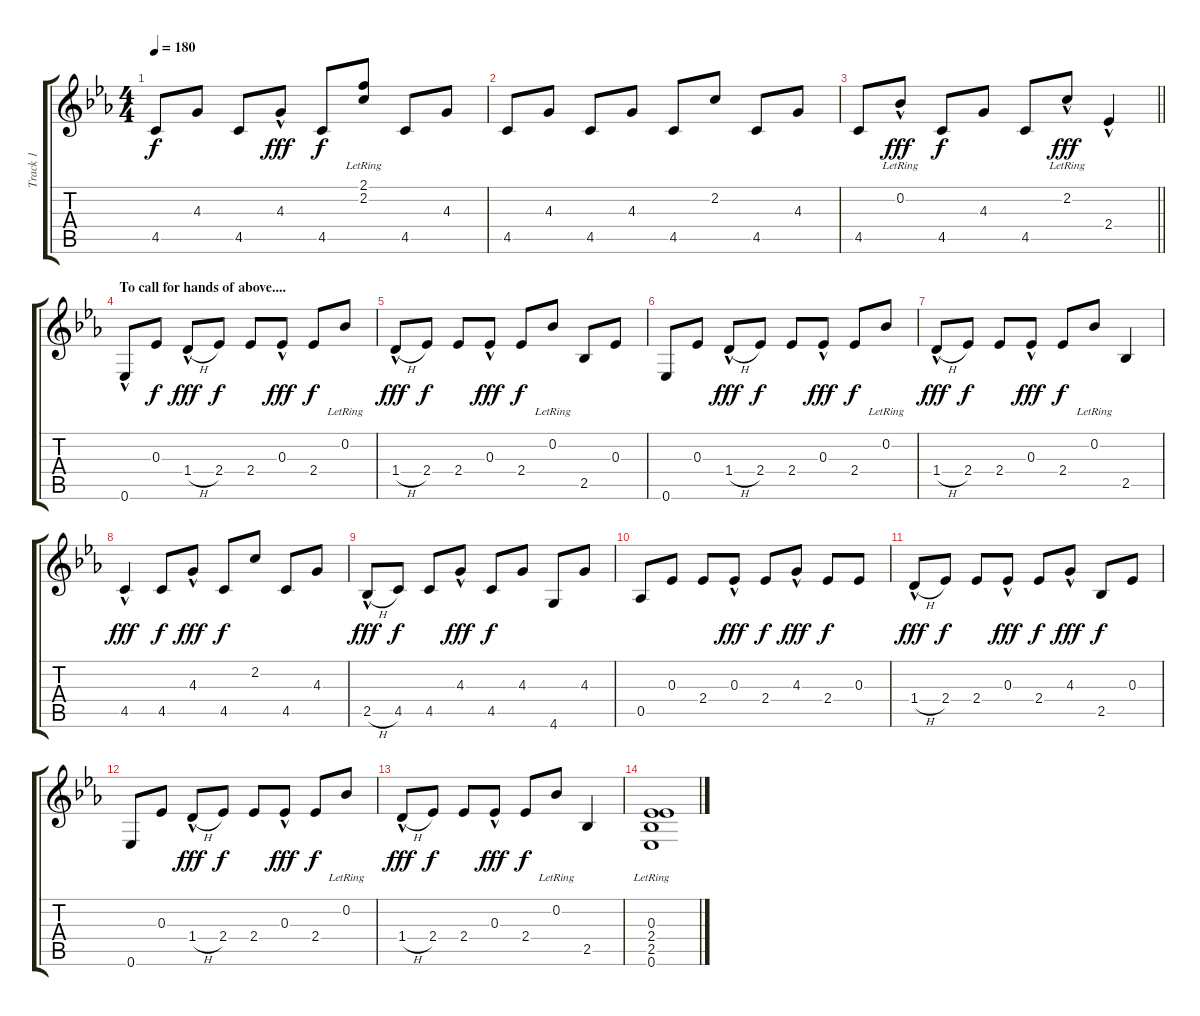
\track ("Track 1" "Track 1") {instrument acousticguitarsteel}
\staff {score tabs}
\tuning (Eb4 Bb3 Eb3 Db3 Ab2 Eb2) {hide}
\ts (4 4)
\tempo 180
\clef g2
\ks eb
4.5.8{dy f} 4.3.8 4.5.8 4.3{hac}.8{dy fff} 4.5.8{dy f} (2.1{lr} 2.2{lr}).8 4.5.8 4.3.8 |
4.5.8 4.3.8 4.5.8 4.3.8 4.5.8 2.2.8 4.5.8 4.3.8 |
\barLineRight lightlight
4.5.8 0.2{hac lr}.8{dy fff} 4.5.8{dy f} 4.3.8 4.5.8 2.2{hac lr}.8{dy fff} 2.4{hac}.4 |
\section ("" "To call for hands of above....")
0.6{hac}.8 0.3.8{dy f} 1.4{h hac}.8{dy fff} 2.4.8{dy f} 2.4.8 0.3{hac}.8{dy fff} 2.4.8{dy f} 0.2{lr}.8 |
1.4{h hac}.8{dy fff} 2.4.8{dy f} 2.4.8 0.3{hac}.8{dy fff} 2.4.8{dy f} 0.2{lr}.8 2.5.8 0.3.8 |
0.6.8 0.3.8 1.4{h hac}.8{dy fff} 2.4.8{dy f} 2.4.8 0.3{hac}.8{dy fff} 2.4.8{dy f} 0.2{lr}.8 |
1.4{h hac}.8{dy fff} 2.4.8{dy f} 2.4.8 0.3{hac}.8{dy fff} 2.4.8{dy f} 0.2{lr}.8 2.5.4 |
4.5{hac}.4{dy fff} 4.5.8{dy f} 4.3{hac}.8{dy fff} 4.5.8{dy f} 2.2.8 4.5.8 4.3.8 |
2.5{h hac}.8{dy fff} 4.5.8{dy f} 4.5.8 4.3{hac}.8{dy fff} 4.5.8{dy f} 4.3.8 4.6.8 4.3.8 |
0.5.8 0.3.8 2.4.8 0.3{hac}.8{dy fff} 2.4.8{dy f} 4.3{hac}.8{dy fff} 2.4.8{dy f} 0.3.8 |
1.4{h hac}.8{dy fff} 2.4.8{dy f} 2.4.8 0.3{hac}.8{dy fff} 2.4.8{dy f} 4.3{hac}.8{dy fff} 2.5.8{dy f} 0.3.8 |
0.6.8 0.3.8 1.4{h hac}.8{dy fff} 2.4.8{dy f} 2.4.8 0.3{hac}.8{dy fff} 2.4.8{dy f} 0.2{lr}.8 |
1.4{h hac}.8{dy fff} 2.4.8{dy f} 2.4.8 0.3{hac}.8{dy fff} 2.4.8{dy f} 0.2{lr}.8 2.5.4 |
(0.3{lr} 2.4{lr} 2.5{lr} 0.6{lr}).1
